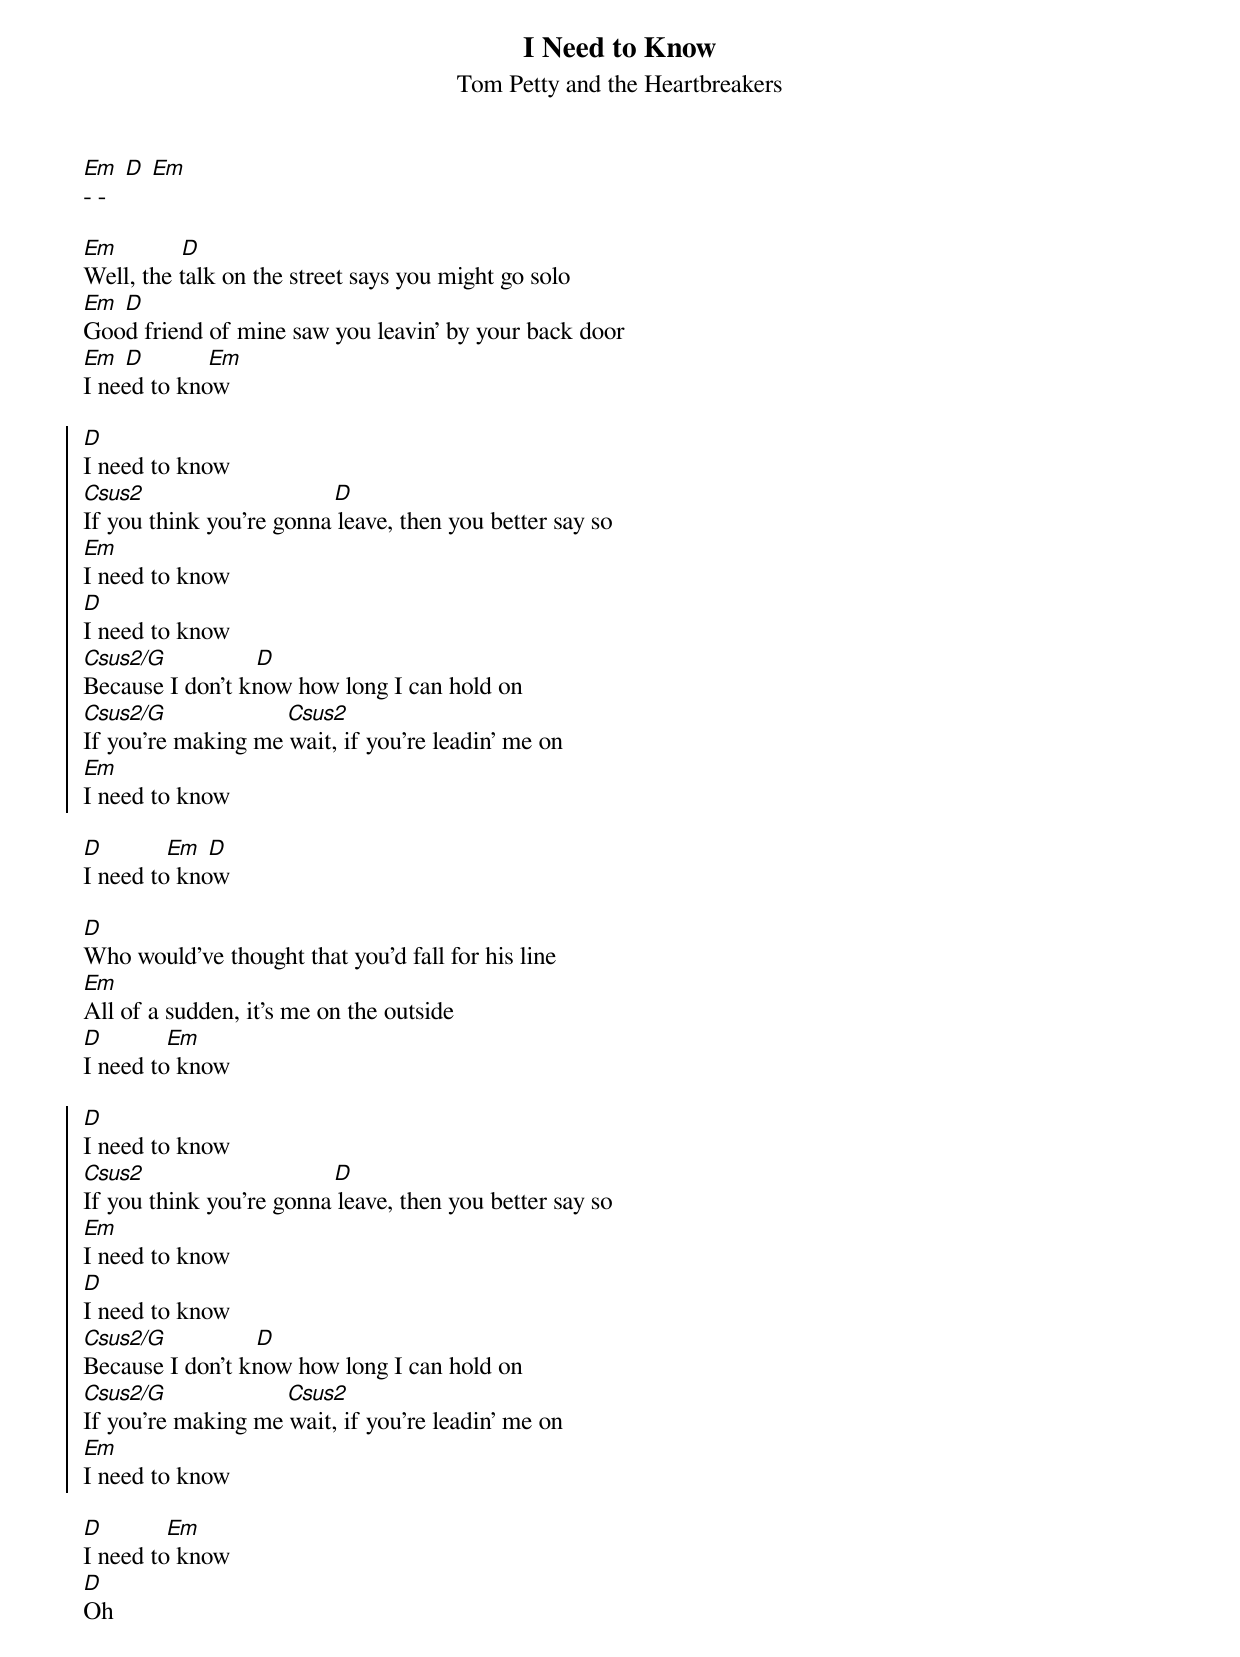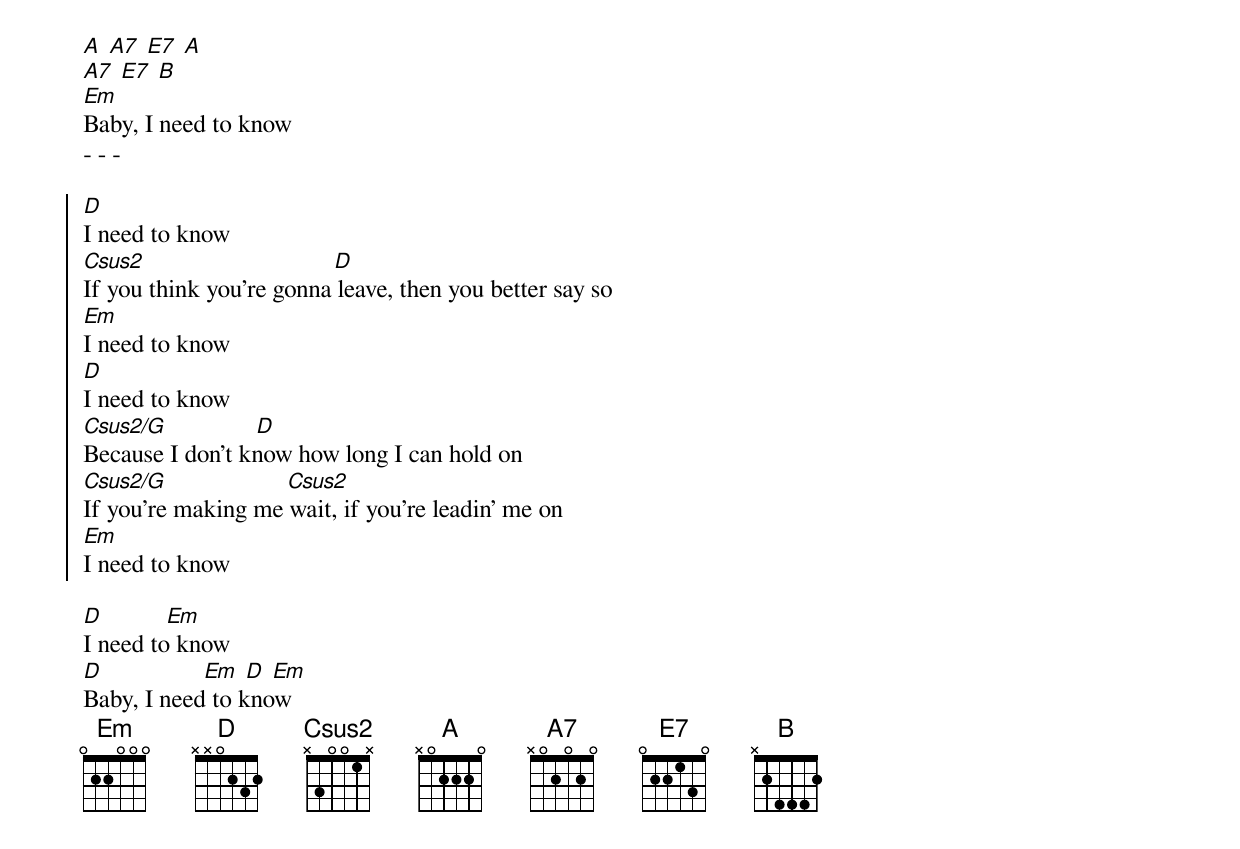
{t: I Need to Know}
{st: Tom Petty and the Heartbreakers}
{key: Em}

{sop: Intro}
[Em] [D] [Em]
- -
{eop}

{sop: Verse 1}
[Em]          [D]
Well, the talk on the street says you might go solo
[Em] [D]
Good friend of mine saw you leavin' by your back door
[Em] [D]          [Em]
I need to know
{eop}

{soc}
[D]
I need to know
[Csus2]                              [D]
If you think you're gonna leave, then you better say so
[Em]
I need to know
[D]
I need to know
[Csus2/G]              [D]
Because I don't know how long I can hold on
[Csus2/G]                   [Csus2]
If you're making me wait, if you're leadin' me on
[Em]
I need to know
{eoc}

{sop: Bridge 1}
[D]          [Em] [D]
I need to know
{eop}

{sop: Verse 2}
[D]
Who would've thought that you'd fall for his line
[Em]
All of a sudden, it's me on the outside
[D]          [Em]
I need to know
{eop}

{soc}
[D]
I need to know
[Csus2]                              [D]
If you think you're gonna leave, then you better say so
[Em]
I need to know
[D]
I need to know
[Csus2/G]              [D]
Because I don't know how long I can hold on
[Csus2/G]                   [Csus2]
If you're making me wait, if you're leadin' me on
[Em]
I need to know
{eoc}

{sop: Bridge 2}
[D]          [Em]
I need to know
[D]
Oh
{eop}

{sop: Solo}
[A] [A7] [E7] [A]
[A7] [E7] [B]
[Em]
Baby, I need to know
- - -
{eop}

{soc}
[D]
I need to know
[Csus2]                              [D]
If you think you're gonna leave, then you better say so
[Em]
I need to know
[D]
I need to know
[Csus2/G]              [D]
Because I don't know how long I can hold on
[Csus2/G]                   [Csus2]
If you're making me wait, if you're leadin' me on
[Em]
I need to know
{eoc}

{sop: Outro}
[D]          [Em]
I need to know
[D]                [Em] [D] [Em]
Baby, I need to know
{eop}
